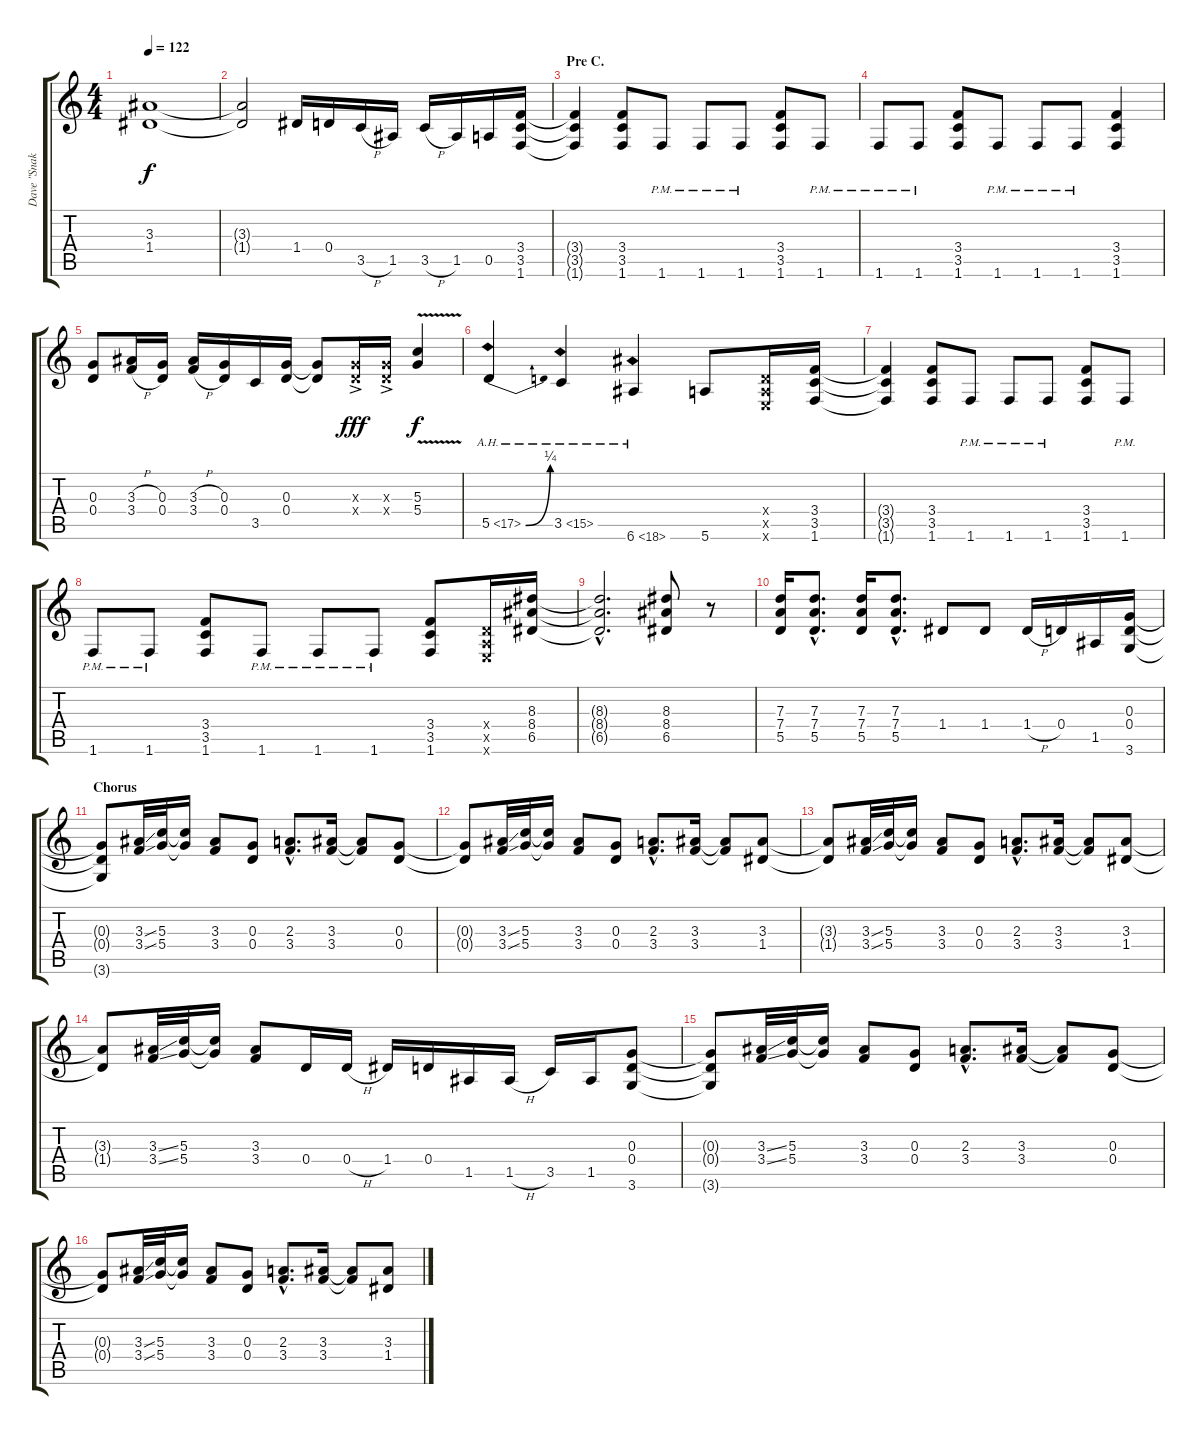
\track ("Dave \"Snake\" Sabo - Guitar" "Dave \"Snak") {instrument distortionguitar}
\staff {score tabs}
\tuning (E4 B3 G3 D3 A2 E2) {hide}
\ts (4 4)
\tempo 122
\clef g2
\ks c
(3.3{t} 1.4{t}).1{dy f} |
(3.3{t} 1.4{t}).2 1.4.16{volume 13 instrument distortionguitar} 0.4.16 3.5{h}.16 1.5.16 3.5{h}.16 1.5.16 0.5.16 (3.4 3.5 1.6).16 |
\section ("" "Pre C.")
(3.4{t} 3.5{t} 1.6{t}).4 (3.4 3.5 1.6).8 1.6{pm}.8 1.6{pm}.8 1.6{pm}.8 (3.4 3.5 1.6).8 1.6{pm}.8 |
1.6{pm}.8 1.6{pm}.8 (3.4 3.5 1.6).8 1.6{pm}.8 1.6{pm}.8 1.6{pm}.8 (3.4 3.5 1.6).4 |
(0.3 0.4).8 (3.3{h} 3.4{h}).16 (0.3 0.4).16 (3.3{h} 3.4{h}).16 (0.3 0.4).16 3.5.16 (0.3 0.4).16 (0.3{t} 0.4{t}).8 (0.3{ac x} 0.4{ac x}).16{dy fff} (0.3{ac x} 0.4{ac x}).16 (5.3{v} 5.4{v}).4{dy f} |
5.5{be (bend 0 0 60 1) ah 12}.4 3.5{ah 12}.4 6.6{ah 12}.4 5.6.8 (0.4{x} 0.5{x} 0.6{x}).16 (3.4 3.5 1.6).16 |
(3.4{t} 3.5{t} 1.6{t}).4 (3.4 3.5 1.6).8 1.6{pm}.8 1.6{pm}.8 1.6{pm}.8 (3.4 3.5 1.6).8 1.6{pm}.8 |
1.6{pm}.8 1.6{pm}.8 (3.4 3.5 1.6).8 1.6{pm}.8 1.6{pm}.8 1.6{pm}.8 (3.4 3.5 1.6).8 (0.4{x} 0.5{x} 0.6{x}).16 (8.3 8.4 6.5).16 |
(8.3{hac t} 8.4{hac t} 6.5{hac t}).2{d volume 16} (8.3 8.4 6.5).8 r.8 |
(7.3 7.4 5.5).16 (7.3{hac} 7.4{hac} 5.5{hac}).8{d} (7.3 7.4 5.5).16 (7.3{hac} 7.4{hac} 5.5{hac}).8{d} 1.4.8 1.4.8 1.4{h}.16 0.4.16 1.5.16 (0.3 0.4 3.6).16 |
\section ("" "Chorus")
(0.3{t} 0.4{t} 3.6{t}).8 (3.3{ss} 3.4{ss}).32 (5.3 5.4).32 (5.3{t} 5.4{t}).16 (3.3 3.4).8 (0.3 0.4).8 (2.3{hac} 3.4{hac}).8{d} (3.3 3.4).16 (3.3{t} 3.4{t}).8 (0.3 0.4).8 |
(0.3{t} 0.4{t}).8 (3.3{ss} 3.4{ss}).32 (5.3 5.4).32 (5.3{t} 5.4{t}).16 (3.3 3.4).8 (0.3 0.4).8 (2.3{hac} 3.4{hac}).8{d} (3.3 3.4).16 (3.3{t} 3.4{t}).8 (3.3 1.4).8 |
(3.3{t} 1.4{t}).8 (3.3{ss} 3.4{ss}).32 (5.3 5.4).32 (5.3{t} 5.4{t}).16 (3.3 3.4).8 (0.3 0.4).8 (2.3{hac} 3.4{hac}).8{d} (3.3 3.4).16 (3.3{t} 3.4{t}).8 (3.3 1.4).8 |
(3.3{t} 1.4{t}).8 (3.3{ss} 3.4{ss}).32 (5.3 5.4).32 (5.3{t} 5.4{t}).16 (3.3 3.4).8 0.4.16 0.4{h}.16 1.4.16 0.4.16 1.5.16 1.5{h}.16 3.5.16 1.5.16 (0.3 0.4 3.6).8 |
(0.3{t} 0.4{t} 3.6{t}).8 (3.3{ss} 3.4{ss}).32 (5.3 5.4).32 (5.3{t} 5.4{t}).16 (3.3 3.4).8 (0.3 0.4).8 (2.3{hac} 3.4{hac}).8{d} (3.3 3.4).16 (3.3{t} 3.4{t}).8 (0.3 0.4).8 |
(0.3{t} 0.4{t}).8 (3.3{ss} 3.4{ss}).32 (5.3 5.4).32 (5.3{t} 5.4{t}).16 (3.3 3.4).8 (0.3 0.4).8 (2.3{hac} 3.4{hac}).8{d} (3.3 3.4).16 (3.3{t} 3.4{t}).8 (3.3 1.4).8
